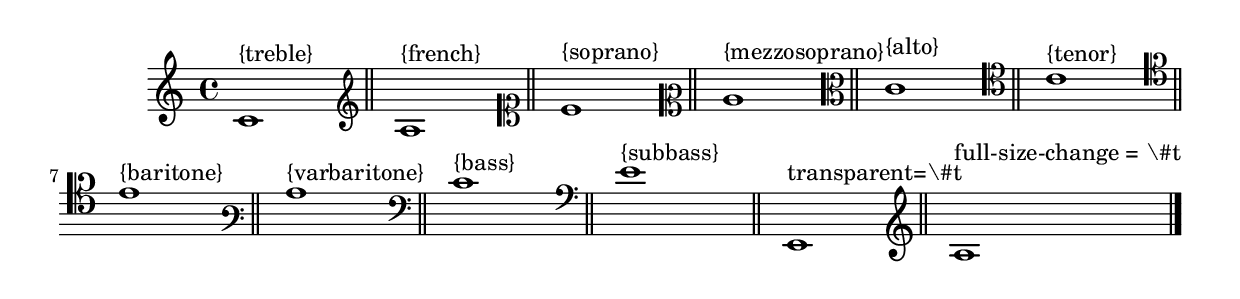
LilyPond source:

\version "1.9.8"

\header{

    texidoc=" Clefs with @code{full-size-change} should be typeset in
full size. For octaviated clefs, the ``8'' should appear closely above
or below the clef respectively."

}



\score {
       \notes{ 
       
         \clef "treble" c'1^"{treble}" \bar "||"
         \clef "french"c'1^"{french}" \bar "||"
         \clef "soprano"c'1^"{soprano}" \bar "||"
         \clef "mezzosoprano"c'1^"{mezzosoprano}" \bar "||"
         \clef "alto"c'1^"{alto}" \bar "||"
         \clef "tenor"c'1^"{tenor}" \bar "||"
         \clef "baritone"c'1^"{baritone}" \bar "||"
         \clef "varbaritone"c'1^"{varbaritone}" \bar "||"
         \clef "bass"c'1^"{bass}" \bar "||"
         \clef "subbass"c'1^"{subbass}" \bar "||"
	 \property Staff.Clef \override #'transparent = ##t
         \clef "treble" c'1^"transparent=\#t" \bar "||"
	 \property Staff.Clef \override #'transparent = ##f
	 \context Staff \applyoutput  #(outputproperty-compatibility (make-type-checker 'clef-interface) 'full-size-change #t)
         \clef "french" c'1^"full-size-change = \#t" \bar "|."
         }
         \paper{
	   \translator{
	     \StaffContext
%	     Clef \override #'full-size-change = ##t
	   }
         }
}

